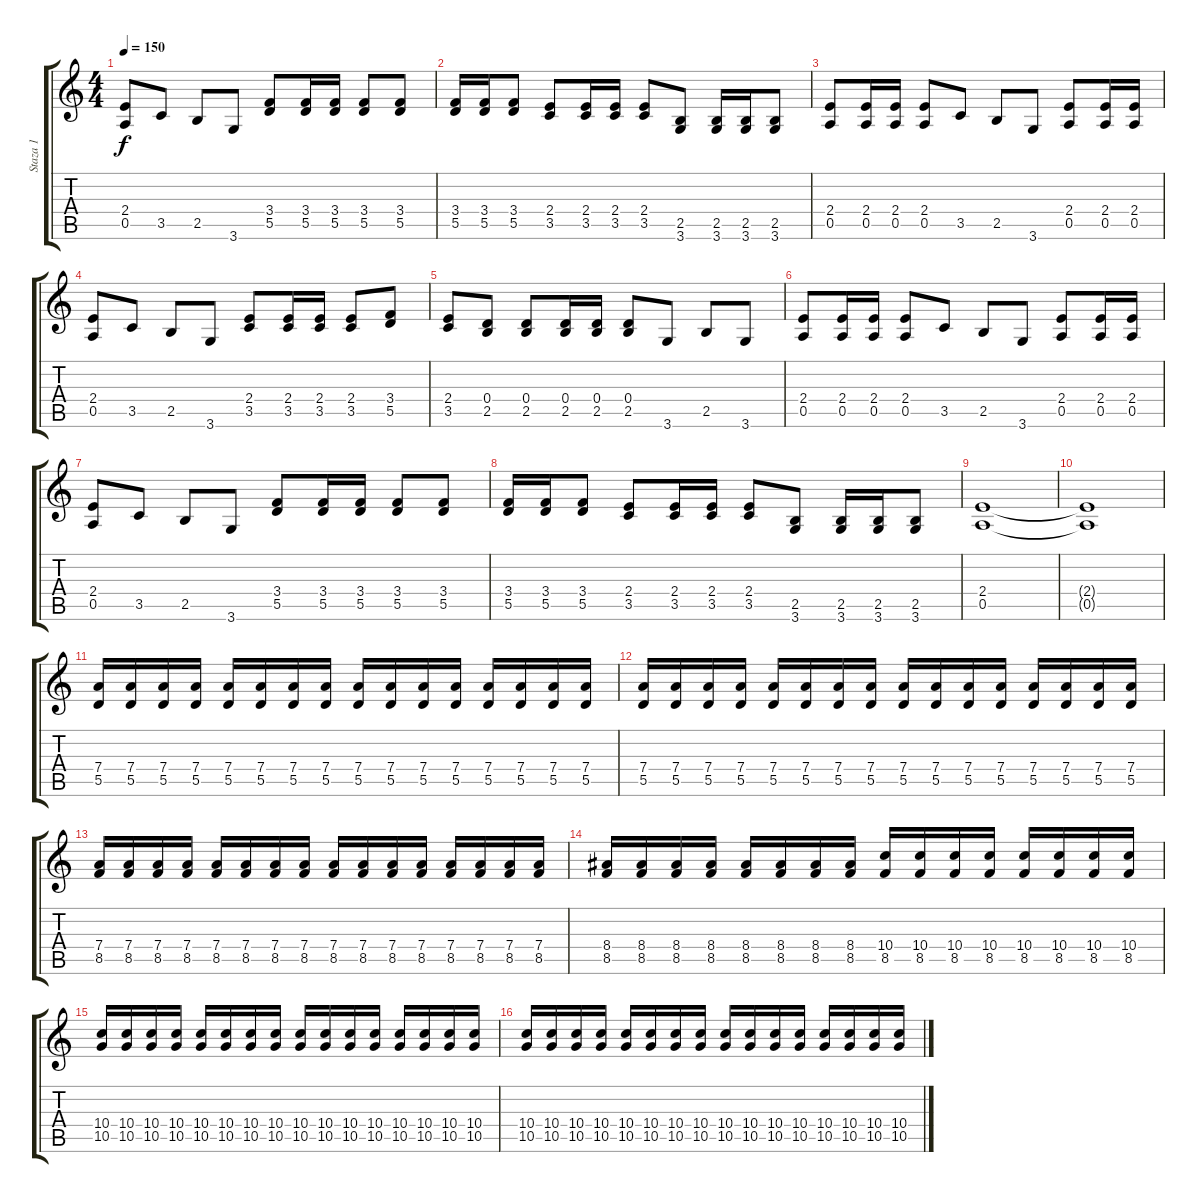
\track ("Staza 1" "Staza 1") {instrument distortionguitar}
\staff {score tabs}
\tuning (E4 B3 G3 D3 A2 E2) {hide}
\ts (4 4)
\tempo 150
\clef g2
\ks c
(2.4 0.5).8{dy f} 3.5.8 2.5.8 3.6.8 (3.4 5.5).8 (3.4 5.5).16 (3.4 5.5).16 (3.4 5.5).8 (3.4 5.5).8 |
(3.4 5.5).16 (3.4 5.5).16 (3.4 5.5).8 (2.4 3.5).8 (2.4 3.5).16 (2.4 3.5).16 (2.4 3.5).8 (2.5 3.6).8 (2.5 3.6).16 (2.5 3.6).16 (2.5 3.6).8 |
(2.4 0.5).8 (2.4 0.5).16 (2.4 0.5).16 (2.4 0.5).8 3.5.8 2.5.8 3.6.8 (2.4 0.5).8 (2.4 0.5).16 (2.4 0.5).16 |
(2.4 0.5).8 3.5.8 2.5.8 3.6.8 (2.4 3.5).8 (2.4 3.5).16 (2.4 3.5).16 (2.4 3.5).8 (3.4 5.5).8 |
(2.4 3.5).8 (0.4 2.5).8 (0.4 2.5).8 (0.4 2.5).16 (0.4 2.5).16 (0.4 2.5).8 3.6.8 2.5.8 3.6.8 |
(2.4 0.5).8 (2.4 0.5).16 (2.4 0.5).16 (2.4 0.5).8 3.5.8 2.5.8 3.6.8 (2.4 0.5).8 (2.4 0.5).16 (2.4 0.5).16 |
(2.4 0.5).8 3.5.8 2.5.8 3.6.8 (3.4 5.5).8 (3.4 5.5).16 (3.4 5.5).16 (3.4 5.5).8 (3.4 5.5).8 |
(3.4 5.5).16 (3.4 5.5).16 (3.4 5.5).8 (2.4 3.5).8 (2.4 3.5).16 (2.4 3.5).16 (2.4 3.5).8 (2.5 3.6).8 (2.5 3.6).16 (2.5 3.6).16 (2.5 3.6).8 |
(2.4 0.5).1 |
(2.4{t} 0.5{t}).1 |
(7.4 5.5).16 (7.4 5.5).16 (7.4 5.5).16 (7.4 5.5).16 (7.4 5.5).16 (7.4 5.5).16 (7.4 5.5).16 (7.4 5.5).16 (7.4 5.5).16 (7.4 5.5).16 (7.4 5.5).16 (7.4 5.5).16 (7.4 5.5).16 (7.4 5.5).16 (7.4 5.5).16 (7.4 5.5).16 |
(7.4 5.5).16 (7.4 5.5).16 (7.4 5.5).16 (7.4 5.5).16 (7.4 5.5).16 (7.4 5.5).16 (7.4 5.5).16 (7.4 5.5).16 (7.4 5.5).16 (7.4 5.5).16 (7.4 5.5).16 (7.4 5.5).16 (7.4 5.5).16 (7.4 5.5).16 (7.4 5.5).16 (7.4 5.5).16 |
(7.4 8.5).16 (7.4 8.5).16 (7.4 8.5).16 (7.4 8.5).16 (7.4 8.5).16 (7.4 8.5).16 (7.4 8.5).16 (7.4 8.5).16 (7.4 8.5).16 (7.4 8.5).16 (7.4 8.5).16 (7.4 8.5).16 (7.4 8.5).16 (7.4 8.5).16 (7.4 8.5).16 (7.4 8.5).16 |
(8.4 8.5).16 (8.4 8.5).16 (8.4 8.5).16 (8.4 8.5).16 (8.4 8.5).16 (8.4 8.5).16 (8.4 8.5).16 (8.4 8.5).16 (10.4 8.5).16 (10.4 8.5).16 (10.4 8.5).16 (10.4 8.5).16 (10.4 8.5).16 (10.4 8.5).16 (10.4 8.5).16 (10.4 8.5).16 |
(10.4 10.5).16 (10.4 10.5).16 (10.4 10.5).16 (10.4 10.5).16 (10.4 10.5).16 (10.4 10.5).16 (10.4 10.5).16 (10.4 10.5).16 (10.4 10.5).16 (10.4 10.5).16 (10.4 10.5).16 (10.4 10.5).16 (10.4 10.5).16 (10.4 10.5).16 (10.4 10.5).16 (10.4 10.5).16 |
(10.4 10.5).16 (10.4 10.5).16 (10.4 10.5).16 (10.4 10.5).16 (10.4 10.5).16 (10.4 10.5).16 (10.4 10.5).16 (10.4 10.5).16 (10.4 10.5).16 (10.4 10.5).16 (10.4 10.5).16 (10.4 10.5).16 (10.4 10.5).16 (10.4 10.5).16 (10.4 10.5).16 (10.4 10.5).16
